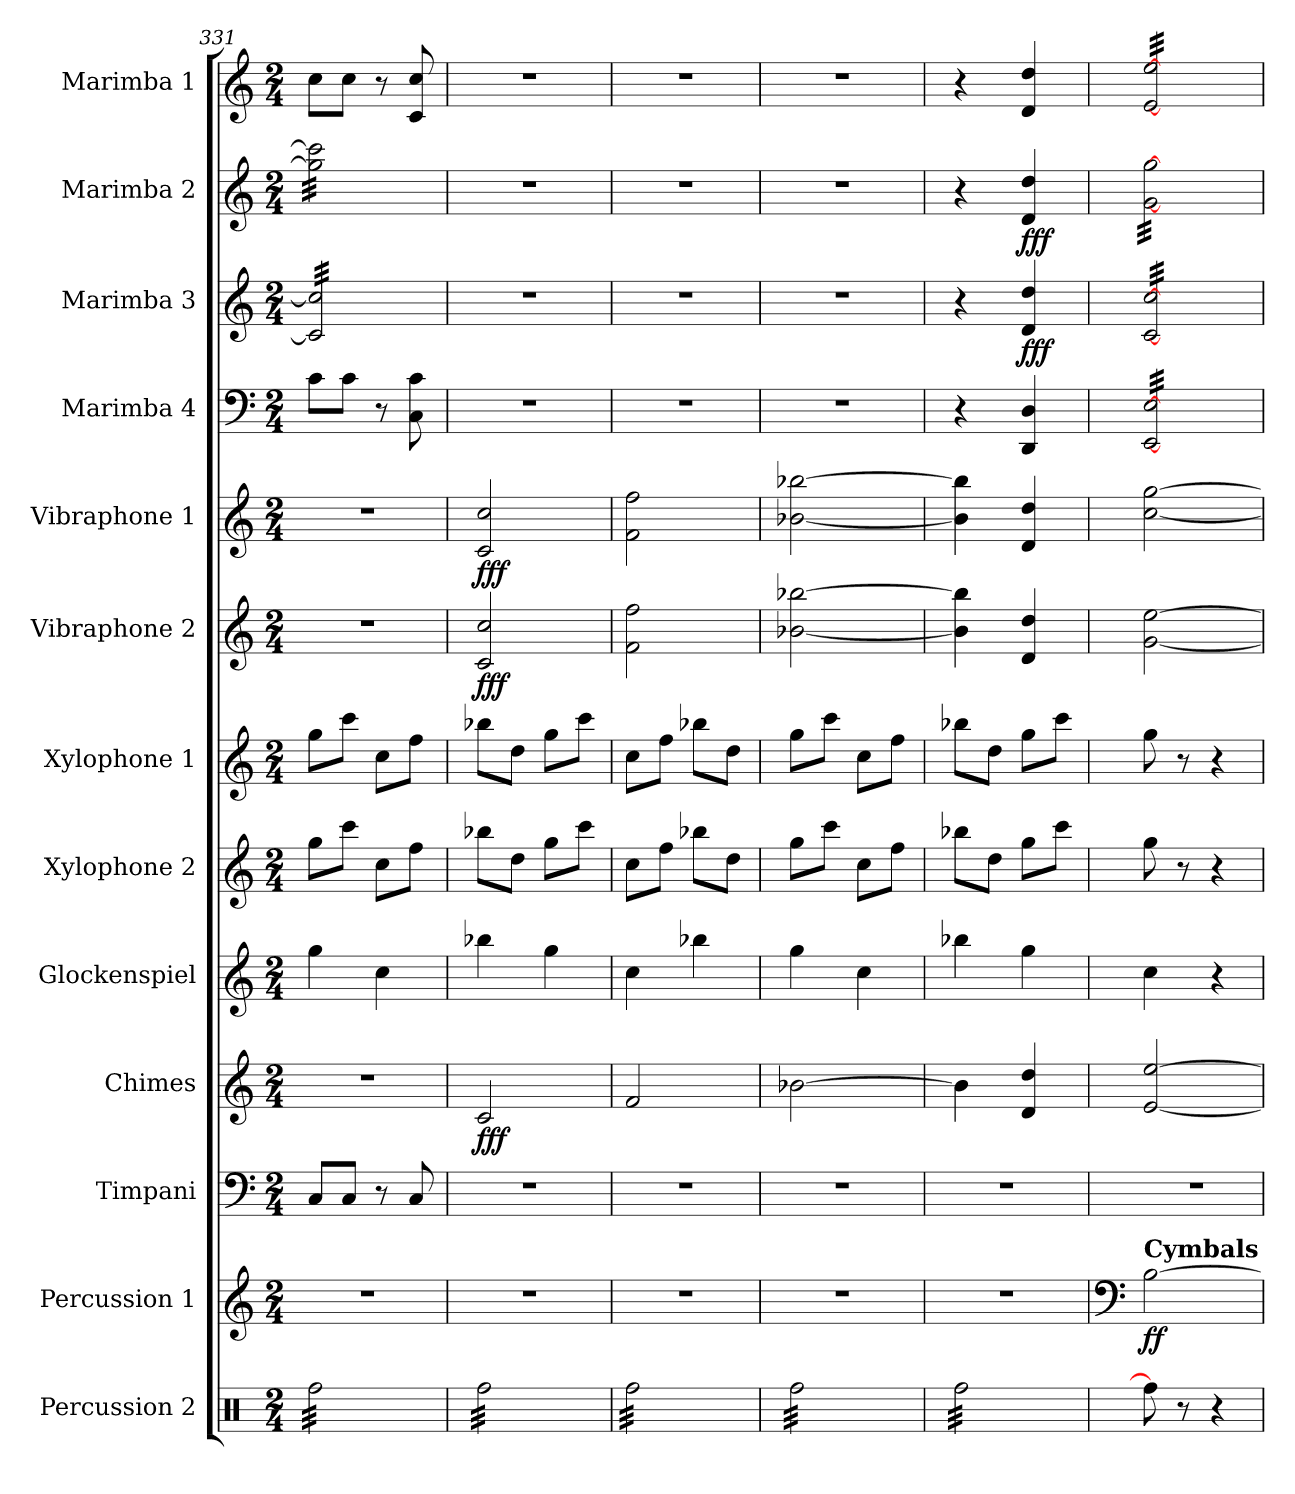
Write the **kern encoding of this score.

**kern	**kern	**dynam	**kern	**kern	**dynam	**kern	**kern	**kern	**kern	**dynam	**kern	**dynam	**kern	**kern	**dynam	**kern	**dynam	**kern
*part13	*part12	*part12	*part11	*part10	*part10	*part9	*part8	*part7	*part6	*part6	*part5	*part5	*part4	*part3	*part3	*part2	*part2	*part1
*staff13	*staff12	*staff12	*staff11	*staff10	*staff10	*staff9	*staff8	*staff7	*staff6	*staff6	*staff5	*staff5	*staff4	*staff3	*staff3	*staff2	*staff2	*staff1
*I"Percussion 2	*I"Percussion 1	*	*I"Timpani	*I"Chimes	*	*I"Glockenspiel	*I"Xylophone 2	*I"Xylophone 1	*I"Vibraphone 2	*	*I"Vibraphone 1	*	*I"Marimba 4	*I"Marimba 3	*	*I"Marimba 2	*	*I"Marimba 1
*I'Perc 2	*I'Perc 1	*	*I'Timp.	*I'Chm.	*	*I'Glk.	*I'X2	*I'X1	*I'V2	*	*I'V1	*	*I'M4	*I'M3	*	*I'M2	*	*I'M1
*clefX	*clefG2	*	*clefF4	*clefG2	*	*clefG2	*clefG2	*clefG2	*clefG2	*	*clefG2	*	*clefF4	*clefG2	*	*clefG2	*	*clefG2
*	*	*	*	*	*	*ITrd-14c-24	*ITrd-7c-12	*ITrd-7c-12	*	*	*	*	*	*	*	*	*	*
*k[]	*k[]	*	*k[]	*k[]	*	*k[]	*k[]	*k[]	*k[]	*	*k[]	*	*k[]	*k[]	*	*k[]	*	*k[]
*M2/4	*M2/4	*	*M2/4	*M2/4	*	*M2/4	*M2/4	*M2/4	*M2/4	*	*M2/4	*	*M2/4	*M2/4	*	*M2/4	*	*M2/4
=331	=331	=331	=331	=331	=331	=331	=331	=331	=331	=331	=331	=331	=331	=331	=331	=331	=331	=331
*tremolo	*	*	*	*	*	*	*	*	*	*	*	*	*	*	*	*	*	*
*	*	*	*	*	*	*	*	*	*	*	*	*	*	*tremolo	*	*	*	*
*	*	*	*	*	*	*	*	*	*	*	*	*	*	*	*	*tremolo	*	*
32Rff\LLL	2r	.	8C/L	2r	.	4gggg\	8ggg\L	8ggg\L	2r	.	2r	.	8c\L	32c/] 32cc/]LLL	.	32gg\] 32ccc\]LLL	.	8cc\L
32Rff\	.	.	.	.	.	.	.	.	.	.	.	.	.	32c/ 32cc/	.	32gg\ 32ccc\	.	.
32Rff\	.	.	.	.	.	.	.	.	.	.	.	.	.	32c/ 32cc/	.	32gg\ 32ccc\	.	.
32Rff\	.	.	.	.	.	.	.	.	.	.	.	.	.	32c/ 32cc/	.	32gg\ 32ccc\	.	.
32Rff\	.	.	8C/J	.	.	.	8cccc\J	8cccc\J	.	.	.	.	8c\J	32c/ 32cc/	.	32gg\ 32ccc\	.	8cc\J
32Rff\	.	.	.	.	.	.	.	.	.	.	.	.	.	32c/ 32cc/	.	32gg\ 32ccc\	.	.
32Rff\	.	.	.	.	.	.	.	.	.	.	.	.	.	32c/ 32cc/	.	32gg\ 32ccc\	.	.
32Rff\	.	.	.	.	.	.	.	.	.	.	.	.	.	32c/ 32cc/	.	32gg\ 32ccc\	.	.
32Rff\	.	.	8r	.	.	4cccc\	8ccc\L	8ccc\L	.	.	.	.	8r	32c/ 32cc/	.	32gg\ 32ccc\	.	8r
32Rff\	.	.	.	.	.	.	.	.	.	.	.	.	.	32c/ 32cc/	.	32gg\ 32ccc\	.	.
32Rff\	.	.	.	.	.	.	.	.	.	.	.	.	.	32c/ 32cc/	.	32gg\ 32ccc\	.	.
32Rff\	.	.	.	.	.	.	.	.	.	.	.	.	.	32c/ 32cc/	.	32gg\ 32ccc\	.	.
32Rff\	.	.	8C/	.	.	.	8fff\J	8fff\J	.	.	.	.	8C\ 8c\	32c/ 32cc/	.	32gg\ 32ccc\	.	8c/ 8cc/
32Rff\	.	.	.	.	.	.	.	.	.	.	.	.	.	32c/ 32cc/	.	32gg\ 32ccc\	.	.
32Rff\	.	.	.	.	.	.	.	.	.	.	.	.	.	32c/ 32cc/	.	32gg\ 32ccc\	.	.
32Rff\JJJ	.	.	.	.	.	.	.	.	.	.	.	.	.	32c/ 32cc/JJJ	.	32gg\ 32ccc\JJJ	.	.
*	*	*	*	*	*	*	*	*	*	*	*	*	*	*	*	*Xtremolo	*	*
*	*	*	*	*	*	*	*	*	*	*	*	*	*	*Xtremolo	*	*	*	*
=332	=332	=332	=332	=332	=332	=332	=332	=332	=332	=332	=332	=332	=332	=332	=332	=332	=332	=332
!	!	!	!	!	!LO:DY:b	!	!	!	!	!LO:DY:b	!	!LO:DY:b	!	!	!	!	!	!
32Rff\LLL	2r	.	2r	2c/	fff	4bbbb-X\	8bbb-X\L	8bbb-X\L	2c/ 2cc/	fff	2c/ 2cc/	fff	2r	2r	.	2r	.	2r
32Rff\	.	.	.	.	.	.	.	.	.	.	.	.	.	.	.	.	.	.
32Rff\	.	.	.	.	.	.	.	.	.	.	.	.	.	.	.	.	.	.
32Rff\	.	.	.	.	.	.	.	.	.	.	.	.	.	.	.	.	.	.
32Rff\	.	.	.	.	.	.	8ddd\J	8ddd\J	.	.	.	.	.	.	.	.	.	.
32Rff\	.	.	.	.	.	.	.	.	.	.	.	.	.	.	.	.	.	.
32Rff\	.	.	.	.	.	.	.	.	.	.	.	.	.	.	.	.	.	.
32Rff\	.	.	.	.	.	.	.	.	.	.	.	.	.	.	.	.	.	.
32Rff\	.	.	.	.	.	4gggg\	8ggg\L	8ggg\L	.	.	.	.	.	.	.	.	.	.
32Rff\	.	.	.	.	.	.	.	.	.	.	.	.	.	.	.	.	.	.
32Rff\	.	.	.	.	.	.	.	.	.	.	.	.	.	.	.	.	.	.
32Rff\	.	.	.	.	.	.	.	.	.	.	.	.	.	.	.	.	.	.
32Rff\	.	.	.	.	.	.	8cccc\J	8cccc\J	.	.	.	.	.	.	.	.	.	.
32Rff\	.	.	.	.	.	.	.	.	.	.	.	.	.	.	.	.	.	.
32Rff\	.	.	.	.	.	.	.	.	.	.	.	.	.	.	.	.	.	.
32Rff\JJJ	.	.	.	.	.	.	.	.	.	.	.	.	.	.	.	.	.	.
=333	=333	=333	=333	=333	=333	=333	=333	=333	=333	=333	=333	=333	=333	=333	=333	=333	=333	=333
32Rff\LLL	2r	.	2r	2f/	.	4cccc\	8ccc\L	8ccc\L	2f\ 2ff\	.	2f\ 2ff\	.	2r	2r	.	2r	.	2r
32Rff\	.	.	.	.	.	.	.	.	.	.	.	.	.	.	.	.	.	.
32Rff\	.	.	.	.	.	.	.	.	.	.	.	.	.	.	.	.	.	.
32Rff\	.	.	.	.	.	.	.	.	.	.	.	.	.	.	.	.	.	.
32Rff\	.	.	.	.	.	.	8fff\J	8fff\J	.	.	.	.	.	.	.	.	.	.
32Rff\	.	.	.	.	.	.	.	.	.	.	.	.	.	.	.	.	.	.
32Rff\	.	.	.	.	.	.	.	.	.	.	.	.	.	.	.	.	.	.
32Rff\	.	.	.	.	.	.	.	.	.	.	.	.	.	.	.	.	.	.
32Rff\	.	.	.	.	.	4bbbb-X\	8bbb-X\L	8bbb-X\L	.	.	.	.	.	.	.	.	.	.
32Rff\	.	.	.	.	.	.	.	.	.	.	.	.	.	.	.	.	.	.
32Rff\	.	.	.	.	.	.	.	.	.	.	.	.	.	.	.	.	.	.
32Rff\	.	.	.	.	.	.	.	.	.	.	.	.	.	.	.	.	.	.
32Rff\	.	.	.	.	.	.	8ddd\J	8ddd\J	.	.	.	.	.	.	.	.	.	.
32Rff\	.	.	.	.	.	.	.	.	.	.	.	.	.	.	.	.	.	.
32Rff\	.	.	.	.	.	.	.	.	.	.	.	.	.	.	.	.	.	.
32Rff\JJJ	.	.	.	.	.	.	.	.	.	.	.	.	.	.	.	.	.	.
=334	=334	=334	=334	=334	=334	=334	=334	=334	=334	=334	=334	=334	=334	=334	=334	=334	=334	=334
32Rff\LLL	2r	.	2r	[2b-X\	.	4gggg\	8ggg\L	8ggg\L	[2b-X\ [2bb-X\	.	[2b-X\ [2bb-X\	.	2r	2r	.	2r	.	2r
32Rff\	.	.	.	.	.	.	.	.	.	.	.	.	.	.	.	.	.	.
32Rff\	.	.	.	.	.	.	.	.	.	.	.	.	.	.	.	.	.	.
32Rff\	.	.	.	.	.	.	.	.	.	.	.	.	.	.	.	.	.	.
32Rff\	.	.	.	.	.	.	8cccc\J	8cccc\J	.	.	.	.	.	.	.	.	.	.
32Rff\	.	.	.	.	.	.	.	.	.	.	.	.	.	.	.	.	.	.
32Rff\	.	.	.	.	.	.	.	.	.	.	.	.	.	.	.	.	.	.
32Rff\	.	.	.	.	.	.	.	.	.	.	.	.	.	.	.	.	.	.
32Rff\	.	.	.	.	.	4cccc\	8ccc\L	8ccc\L	.	.	.	.	.	.	.	.	.	.
32Rff\	.	.	.	.	.	.	.	.	.	.	.	.	.	.	.	.	.	.
32Rff\	.	.	.	.	.	.	.	.	.	.	.	.	.	.	.	.	.	.
32Rff\	.	.	.	.	.	.	.	.	.	.	.	.	.	.	.	.	.	.
32Rff\	.	.	.	.	.	.	8fff\J	8fff\J	.	.	.	.	.	.	.	.	.	.
32Rff\	.	.	.	.	.	.	.	.	.	.	.	.	.	.	.	.	.	.
32Rff\	.	.	.	.	.	.	.	.	.	.	.	.	.	.	.	.	.	.
32Rff\JJJ	.	.	.	.	.	.	.	.	.	.	.	.	.	.	.	.	.	.
=335	=335	=335	=335	=335	=335	=335	=335	=335	=335	=335	=335	=335	=335	=335	=335	=335	=335	=335
32Rff\LLL	2r	.	2r	4b-\]	.	4bbbb-X\	8bbb-X\L	8bbb-X\L	4b-\] 4bb-\]	.	4b-\] 4bb-\]	.	4r	4r	.	4r	.	4r
32Rff\	.	.	.	.	.	.	.	.	.	.	.	.	.	.	.	.	.	.
32Rff\	.	.	.	.	.	.	.	.	.	.	.	.	.	.	.	.	.	.
32Rff\	.	.	.	.	.	.	.	.	.	.	.	.	.	.	.	.	.	.
32Rff\	.	.	.	.	.	.	8ddd\J	8ddd\J	.	.	.	.	.	.	.	.	.	.
32Rff\	.	.	.	.	.	.	.	.	.	.	.	.	.	.	.	.	.	.
32Rff\	.	.	.	.	.	.	.	.	.	.	.	.	.	.	.	.	.	.
32Rff\	.	.	.	.	.	.	.	.	.	.	.	.	.	.	.	.	.	.
!	!	!	!	!	!	!	!	!	!	!	!	!	!	!	!LO:DY:b	!	!LO:DY:b	!
32Rff\	.	.	.	4d/ 4dd/	.	4gggg\	8ggg\L	8ggg\L	4d/ 4dd/	.	4d/ 4dd/	.	4DD/ 4D/	4d/ 4dd/	fff	4d/ 4dd/	fff	4d/ 4dd/
32Rff\	.	.	.	.	.	.	.	.	.	.	.	.	.	.	.	.	.	.
32Rff\	.	.	.	.	.	.	.	.	.	.	.	.	.	.	.	.	.	.
32Rff\	.	.	.	.	.	.	.	.	.	.	.	.	.	.	.	.	.	.
32Rff\	.	.	.	.	.	.	8cccc\J	8cccc\J	.	.	.	.	.	.	.	.	.	.
32Rff\	.	.	.	.	.	.	.	.	.	.	.	.	.	.	.	.	.	.
32Rff\	.	.	.	.	.	.	.	.	.	.	.	.	.	.	.	.	.	.
32Rff\JJJ	.	.	.	.	.	.	.	.	.	.	.	.	.	.	.	.	.	.
*Xtremolo	*	*	*	*	*	*	*	*	*	*	*	*	*	*	*	*	*	*
=336	=336	=336	=336	=336	=336	=336	=336	=336	=336	=336	=336	=336	=336	=336	=336	=336	=336	=336
*	*clefF4	*	*	*	*	*	*	*	*	*	*	*	*	*	*	*	*	*
!	!LO:TX:a:B:t=Cymbals	!	!	!	!	!	!	!	!	!	!	!	!	!	!	!	!	!
!	!	!LO:DY:b	!	!	!	!	!	!	!	!	!	!	!	!	!	!	!	!
*	*	*	*	*	*	*	*	*	*	*	*	*	*tremolo	*	*	*	*	*
*	*	*	*	*	*	*	*	*	*	*	*	*	*	*tremolo	*	*	*	*
*	*	*	*	*	*	*	*	*	*	*	*	*	*	*	*	*tremolo	*	*
*	*	*	*	*	*	*	*	*	*	*	*	*	*	*	*	*	*	*tremolo
8Rff\]	[2B\	ff	2r	[2e/ [2ee/	.	4cccc\	8ggg\	8ggg\	[2g\ [2ee\	.	[2cc\ [2gg\	.	[32EE/ [32E/LLL	[32c/ [32cc/LLL	.	[32g\ [32gg\LLL	.	[32e/ [32ee/LLL
.	.	.	.	.	.	.	.	.	.	.	.	.	32EE/ 32E/	32c/ 32cc/	.	32g\ 32gg\	.	32e/ 32ee/
.	.	.	.	.	.	.	.	.	.	.	.	.	32EE/ 32E/	32c/ 32cc/	.	32g\ 32gg\	.	32e/ 32ee/
.	.	.	.	.	.	.	.	.	.	.	.	.	32EE/ 32E/	32c/ 32cc/	.	32g\ 32gg\	.	32e/ 32ee/
8r	.	.	.	.	.	.	8r	8r	.	.	.	.	32EE/ 32E/	32c/ 32cc/	.	32g\ 32gg\	.	32e/ 32ee/
.	.	.	.	.	.	.	.	.	.	.	.	.	32EE/ 32E/	32c/ 32cc/	.	32g\ 32gg\	.	32e/ 32ee/
.	.	.	.	.	.	.	.	.	.	.	.	.	32EE/ 32E/	32c/ 32cc/	.	32g\ 32gg\	.	32e/ 32ee/
.	.	.	.	.	.	.	.	.	.	.	.	.	32EE/ 32E/	32c/ 32cc/	.	32g\ 32gg\	.	32e/ 32ee/
4r	.	.	.	.	.	4r	4r	4r	.	.	.	.	32EE/ 32E/	32c/ 32cc/	.	32g\ 32gg\	.	32e/ 32ee/
.	.	.	.	.	.	.	.	.	.	.	.	.	32EE/ 32E/	32c/ 32cc/	.	32g\ 32gg\	.	32e/ 32ee/
.	.	.	.	.	.	.	.	.	.	.	.	.	32EE/ 32E/	32c/ 32cc/	.	32g\ 32gg\	.	32e/ 32ee/
.	.	.	.	.	.	.	.	.	.	.	.	.	32EE/ 32E/	32c/ 32cc/	.	32g\ 32gg\	.	32e/ 32ee/
.	.	.	.	.	.	.	.	.	.	.	.	.	32EE/ 32E/	32c/ 32cc/	.	32g\ 32gg\	.	32e/ 32ee/
.	.	.	.	.	.	.	.	.	.	.	.	.	32EE/ 32E/	32c/ 32cc/	.	32g\ 32gg\	.	32e/ 32ee/
.	.	.	.	.	.	.	.	.	.	.	.	.	32EE/ 32E/	32c/ 32cc/	.	32g\ 32gg\	.	32e/ 32ee/
.	.	.	.	.	.	.	.	.	.	.	.	.	32EE/ 32E/JJJ	32c/ 32cc/JJJ	.	32g\ 32gg\JJJ	.	32e/ 32ee/JJJ
*	*	*	*	*	*	*	*	*	*	*	*	*	*	*	*	*	*	*Xtremolo
*	*	*	*	*	*	*	*	*	*	*	*	*	*	*	*	*Xtremolo	*	*
*	*	*	*	*	*	*	*	*	*	*	*	*	*	*Xtremolo	*	*	*	*
*	*	*	*	*	*	*	*	*	*	*	*	*	*Xtremolo	*	*	*	*	*
=	=	=	=	=	=	=	=	=	=	=	=	=	=	=	=	=	=	=
*-	*-	*-	*-	*-	*-	*-	*-	*-	*-	*-	*-	*-	*-	*-	*-	*-	*-	*-
